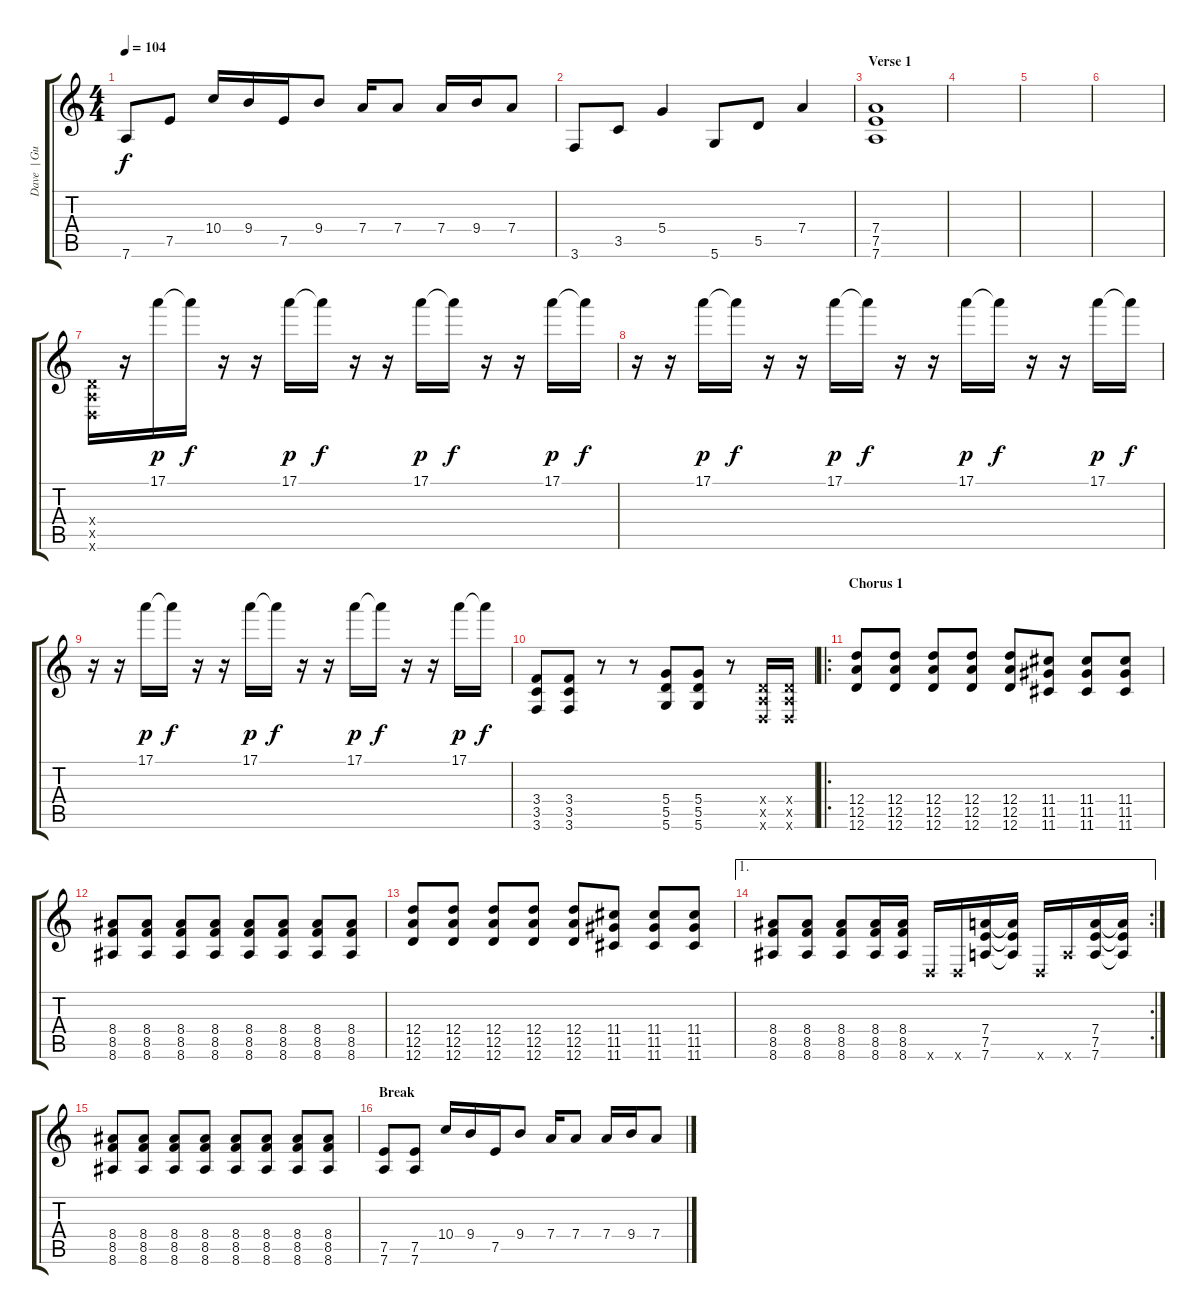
\track ("Dave  | Guitar 1" "Dave  | Gu") {instrument distortionguitar}
\staff {score tabs}
\tuning (E4 B3 G3 D3 A2 D2) {hide}
\ts (4 4)
\tempo 104
\clef g2
\ks c
7.6.8{dy f} 7.5.8 10.4.16 9.4.16 7.5.16 9.4.8 7.4.16 7.4.8 7.4.16 9.4.16 7.4.8 |
3.6.8 3.5.8 5.4.4 5.6.8 5.5.8 7.4.4 |
\section ("" "Verse 1")
(7.4 7.5 7.6).1{volume 0} |
|
|
|
(0.4{x} 0.5{x} 0.6{x}).16 r.16 17.1.16{dy p} 17.1{t}.16{dy f} r.16 r.16 17.1.16{dy p} 17.1{t}.16{dy f} r.16 r.16 17.1.16{dy p} 17.1{t}.16{dy f} r.16 r.16 17.1.16{dy p} 17.1{t}.16{dy f} |
r.16 r.16 17.1.16{dy p} 17.1{t}.16{dy f} r.16 r.16 17.1.16{dy p} 17.1{t}.16{dy f} r.16 r.16 17.1.16{dy p} 17.1{t}.16{dy f} r.16 r.16 17.1.16{dy p} 17.1{t}.16{dy f} |
r.16 r.16 17.1.16{dy p} 17.1{t}.16{dy f} r.16 r.16 17.1.16{dy p} 17.1{t}.16{dy f} r.16 r.16 17.1.16{dy p} 17.1{t}.16{dy f} r.16 r.16 17.1.16{dy p} 17.1{t}.16{dy f} |
(3.4 3.5 3.6).8 (3.4 3.5 3.6).8 r.8 r.8 (5.4 5.5 5.6).8 (5.4 5.5 5.6).8 r.8 (0.4{x} 0.5{x} 0.6{x}).16 (0.4{x} 0.5{x} 0.6{x}).16 |
\ro
\section ("" "Chorus 1")
(12.4 12.5 12.6).8 (12.4 12.5 12.6).8 (12.4 12.5 12.6).8 (12.4 12.5 12.6).8 (12.4 12.5 12.6).8 (11.4 11.5 11.6).8 (11.4 11.5 11.6).8 (11.4 11.5 11.6).8 |
(8.4 8.5 8.6).8 (8.4 8.5 8.6).8 (8.4 8.5 8.6).8 (8.4 8.5 8.6).8 (8.4 8.5 8.6).8 (8.4 8.5 8.6).8 (8.4 8.5 8.6).8 (8.4 8.5 8.6).8 |
(12.4 12.5 12.6).8 (12.4 12.5 12.6).8 (12.4 12.5 12.6).8 (12.4 12.5 12.6).8 (12.4 12.5 12.6).8 (11.4 11.5 11.6).8 (11.4 11.5 11.6).8 (11.4 11.5 11.6).8 |
\ae 1
\rc 2
(8.4 8.5 8.6).8 (8.4 8.5 8.6).8 (8.4 8.5 8.6).8 (8.4 8.5 8.6).16 (8.4 8.5 8.6).16 0.6{x}.16 0.6{x}.16 (7.4 7.5 7.6).16 (7.4{t} 7.5{t} 7.6{t}).16 0.6{x}.16 7.6{x}.16 (7.4 7.5 7.6).16 (7.4{t} 7.5{t} 7.6{t}).16 |
(8.4 8.5 8.6).8 (8.4 8.5 8.6).8 (8.4 8.5 8.6).8 (8.4 8.5 8.6).8 (8.4 8.5 8.6).8 (8.4 8.5 8.6).8 (8.4 8.5 8.6).8 (8.4 8.5 8.6).8 |
\section ("" "Break")
(7.5 7.6).8{instrument distortionguitar} (7.5 7.6).8 10.4.16 9.4.16 7.5.16 9.4.8 7.4.16 7.4.8 7.4.16 9.4.16 7.4.8
